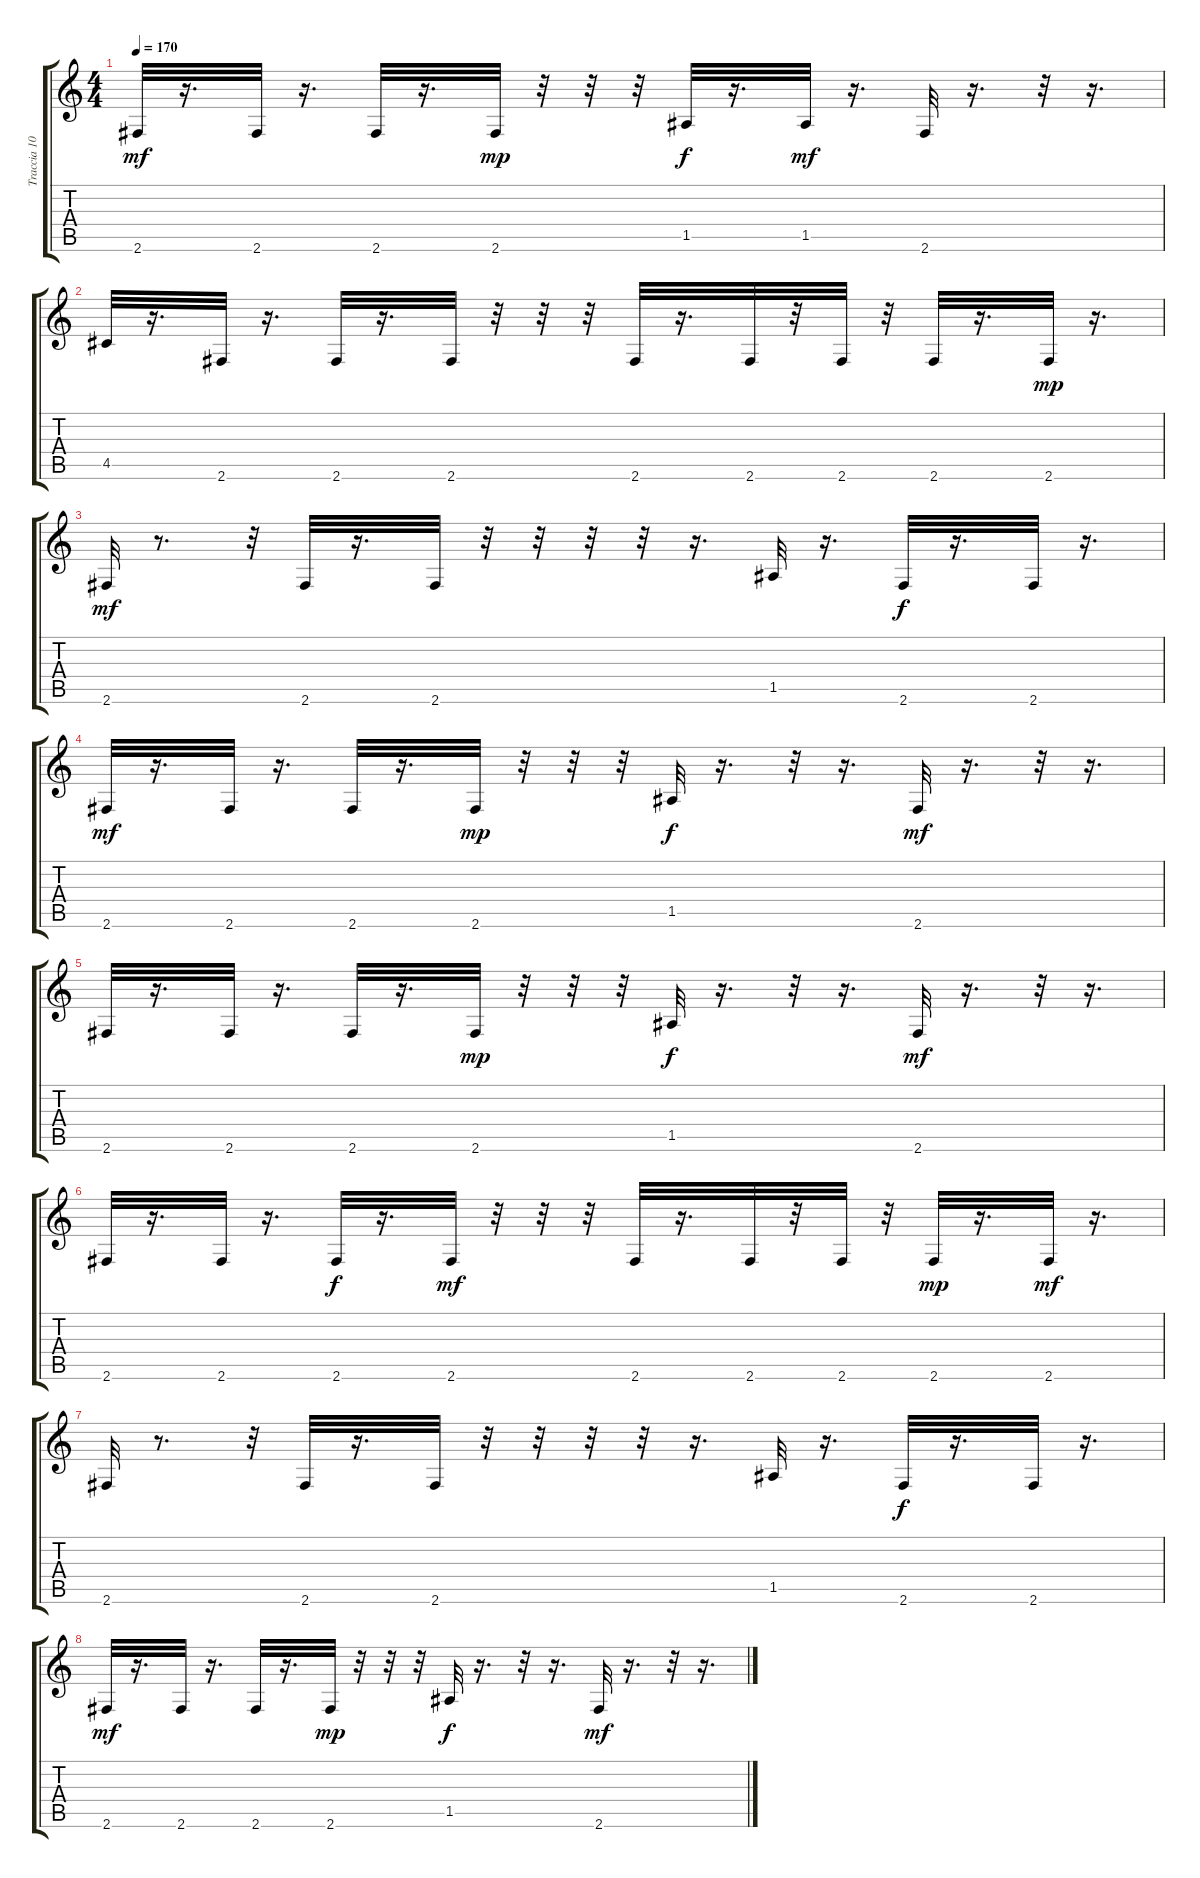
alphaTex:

\track ("Traccia 10" "Traccia 10") {instrument acousticguitarsteel}
\staff {score tabs}
\tuning (E4 B3 G3 D3 A2 E2) {hide}
\ts (4 4)
\tempo 170
\clef g2
\ks c
2.6.32{dy mf} r.16{d} 2.6.32 r.16{d} 2.6.32 r.16{d} 2.6.32{dy mp} r.32 r.32 r.32 1.5.32{dy f} r.16{d} 1.5.32{dy mf} r.16{d} 2.6.32 r.16{d} r.32 r.16{d} |
4.5.32 r.16{d} 2.6.32 r.16{d} 2.6.32 r.16{d} 2.6.32 r.32 r.32 r.32 2.6.32 r.16{d} 2.6.32 r.32 2.6.32 r.32 2.6.32 r.16{d} 2.6.32{dy mp} r.16{d} |
2.6.32{dy mf} r.8{d} r.32 2.6.32 r.16{d} 2.6.32 r.32 r.32 r.32 r.32 r.16{d} 1.5.32 r.16{d} 2.6.32{dy f} r.16{d} 2.6.32 r.16{d} |
2.6.32{dy mf} r.16{d} 2.6.32 r.16{d} 2.6.32 r.16{d} 2.6.32{dy mp} r.32 r.32 r.32 1.5.32{dy f} r.16{d} r.32 r.16{d} 2.6.32{dy mf} r.16{d} r.32 r.16{d} |
2.6.32 r.16{d} 2.6.32 r.16{d} 2.6.32 r.16{d} 2.6.32{dy mp} r.32 r.32 r.32 1.5.32{dy f} r.16{d} r.32 r.16{d} 2.6.32{dy mf} r.16{d} r.32 r.16{d} |
2.6.32 r.16{d} 2.6.32 r.16{d} 2.6.32{dy f} r.16{d} 2.6.32{dy mf} r.32 r.32 r.32 2.6.32 r.16{d} 2.6.32 r.32 2.6.32 r.32 2.6.32{dy mp} r.16{d} 2.6.32{dy mf} r.16{d} |
2.6.32 r.8{d} r.32 2.6.32 r.16{d} 2.6.32 r.32 r.32 r.32 r.32 r.16{d} 1.5.32 r.16{d} 2.6.32{dy f} r.16{d} 2.6.32 r.16{d} |
2.6.32{dy mf} r.16{d} 2.6.32 r.16{d} 2.6.32 r.16{d} 2.6.32{dy mp} r.32 r.32 r.32 1.5.32{dy f} r.16{d} r.32 r.16{d} 2.6.32{dy mf} r.16{d} r.32 r.16{d}
